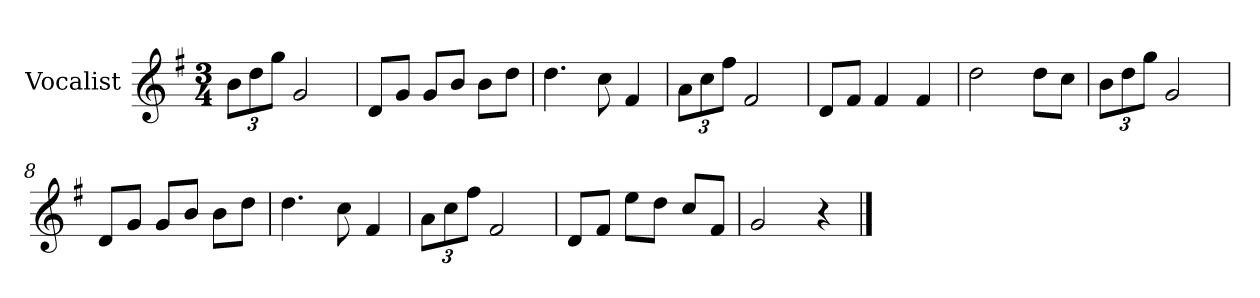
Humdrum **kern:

**kern
*part1
*staff1
*I"Vocalist
*k[f#]
*G:
*M3/4
=1
12bL
12dd
12ggJ
2g
=2
8dL
8gJ
8gL
8bJ
8bL
8ddJ
=3
4.dd
8cc
4f#
=4
12aL
12cc
12ff#J
2f#
=5
8dL
8f#J
4f#
4f#
=6
2dd
8ddL
8ccJ
=7
12bL
12dd
12ggJ
2g
=8
8dL
8gJ
8gL
8bJ
8bL
8ddJ
=9
4.dd
8cc
4f#
=10
12aL
12cc
12ff#J
2f#
=11
8dL
8f#J
8eeL
8ddJ
8ccL
8f#J
=12
2g
4r
==
*-
